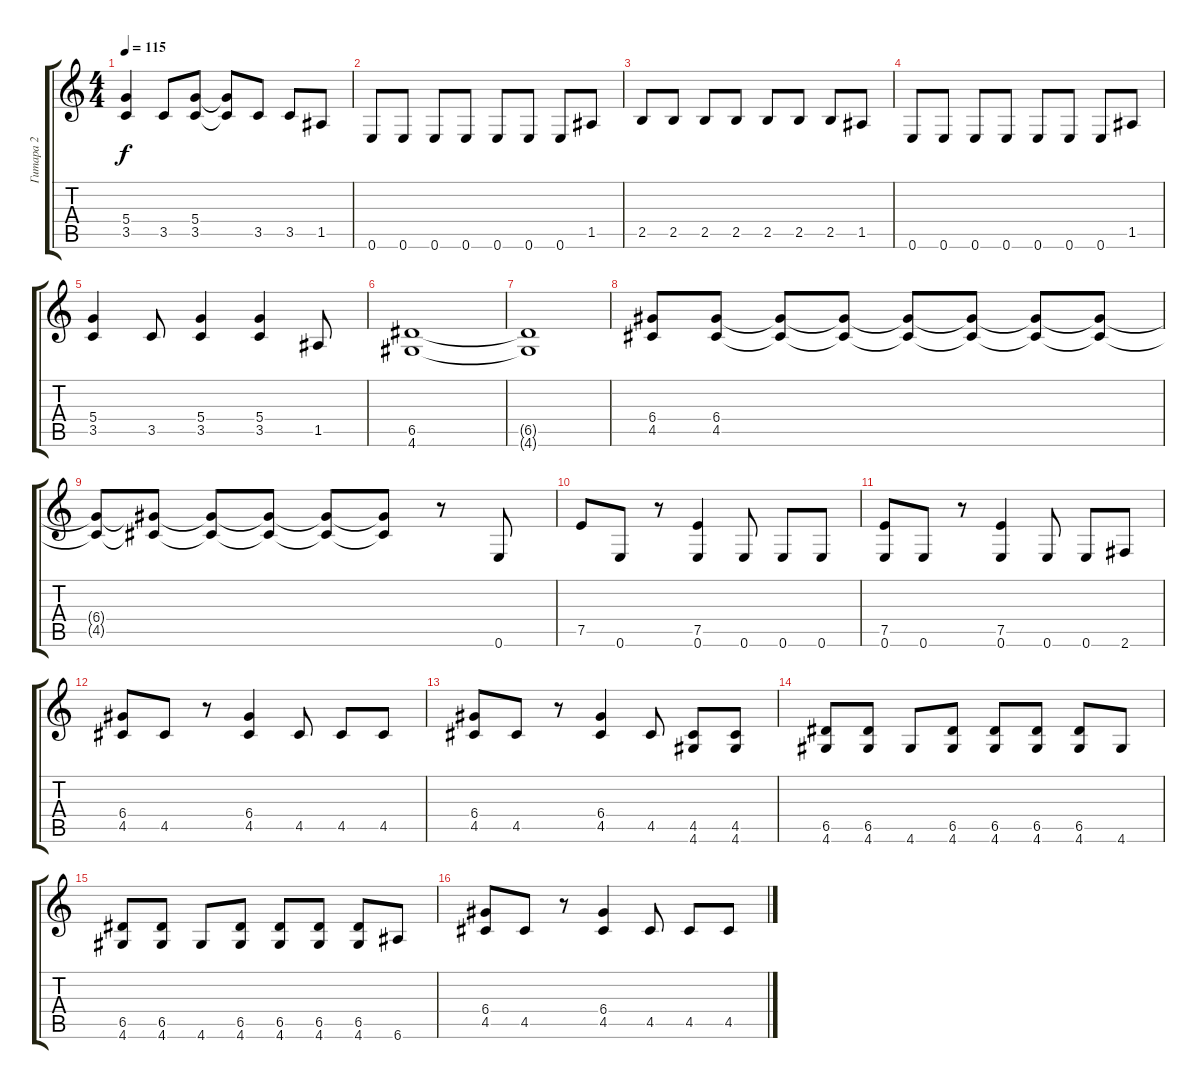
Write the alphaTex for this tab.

\track ("Гитара 2" "Гитара 2") {instrument distortionguitar}
\staff {score tabs}
\tuning (E4 B3 G3 D3 A2 E2) {hide}
\ts (4 4)
\tempo 115
\clef g2
\ks c
(5.4 3.5).4{dy f} 3.5.8 (5.4 3.5).8 (5.4{t} 3.5{t}).8 3.5.8 3.5.8 1.5.8 |
0.6.8 0.6.8 0.6.8 0.6.8 0.6.8 0.6.8 0.6.8 1.5.8 |
2.5.8 2.5.8 2.5.8 2.5.8 2.5.8 2.5.8 2.5.8 1.5.8 |
0.6.8 0.6.8 0.6.8 0.6.8 0.6.8 0.6.8 0.6.8 1.5.8 |
(5.4 3.5).4 3.5.8 (5.4 3.5).4 (5.4 3.5).4 1.5.8 |
(6.5 4.6).1 |
(6.5{t} 4.6{t}).1 |
(6.4 4.5).8 (6.4 4.5).8 (6.4{t} 4.5{t}).8 (6.4{t} 4.5{t}).8 (6.4{t} 4.5{t}).8 (6.4{t} 4.5{t}).8 (6.4{t} 4.5{t}).8 (6.4{t} 4.5{t}).8 |
(6.4{t} 4.5{t}).8 (6.4{t} 4.5{t}).8 (6.4{t} 4.5{t}).8 (6.4{t} 4.5{t}).8 (6.4{t} 4.5{t}).8 (6.4{t} 4.5{t}).8 r.8 0.6.8 |
7.5.8 0.6.8 r.8 (7.5 0.6).4 0.6.8 0.6.8 0.6.8 |
(7.5 0.6).8 0.6.8 r.8 (7.5 0.6).4 0.6.8 0.6.8 2.6.8 |
(6.4 4.5).8 4.5.8 r.8 (6.4 4.5).4 4.5.8 4.5.8 4.5.8 |
(6.4 4.5).8 4.5.8 r.8 (6.4 4.5).4 4.5.8 (4.5 4.6).8 (4.5 4.6).8 |
(6.5 4.6).8 (6.5 4.6).8 4.6.8 (6.5 4.6).8 (6.5 4.6).8 (6.5 4.6).8 (6.5 4.6).8 4.6.8 |
(6.5 4.6).8 (6.5 4.6).8 4.6.8 (6.5 4.6).8 (6.5 4.6).8 (6.5 4.6).8 (6.5 4.6).8 6.6.8 |
(6.4 4.5).8 4.5.8 r.8 (6.4 4.5).4 4.5.8 4.5.8 4.5.8
